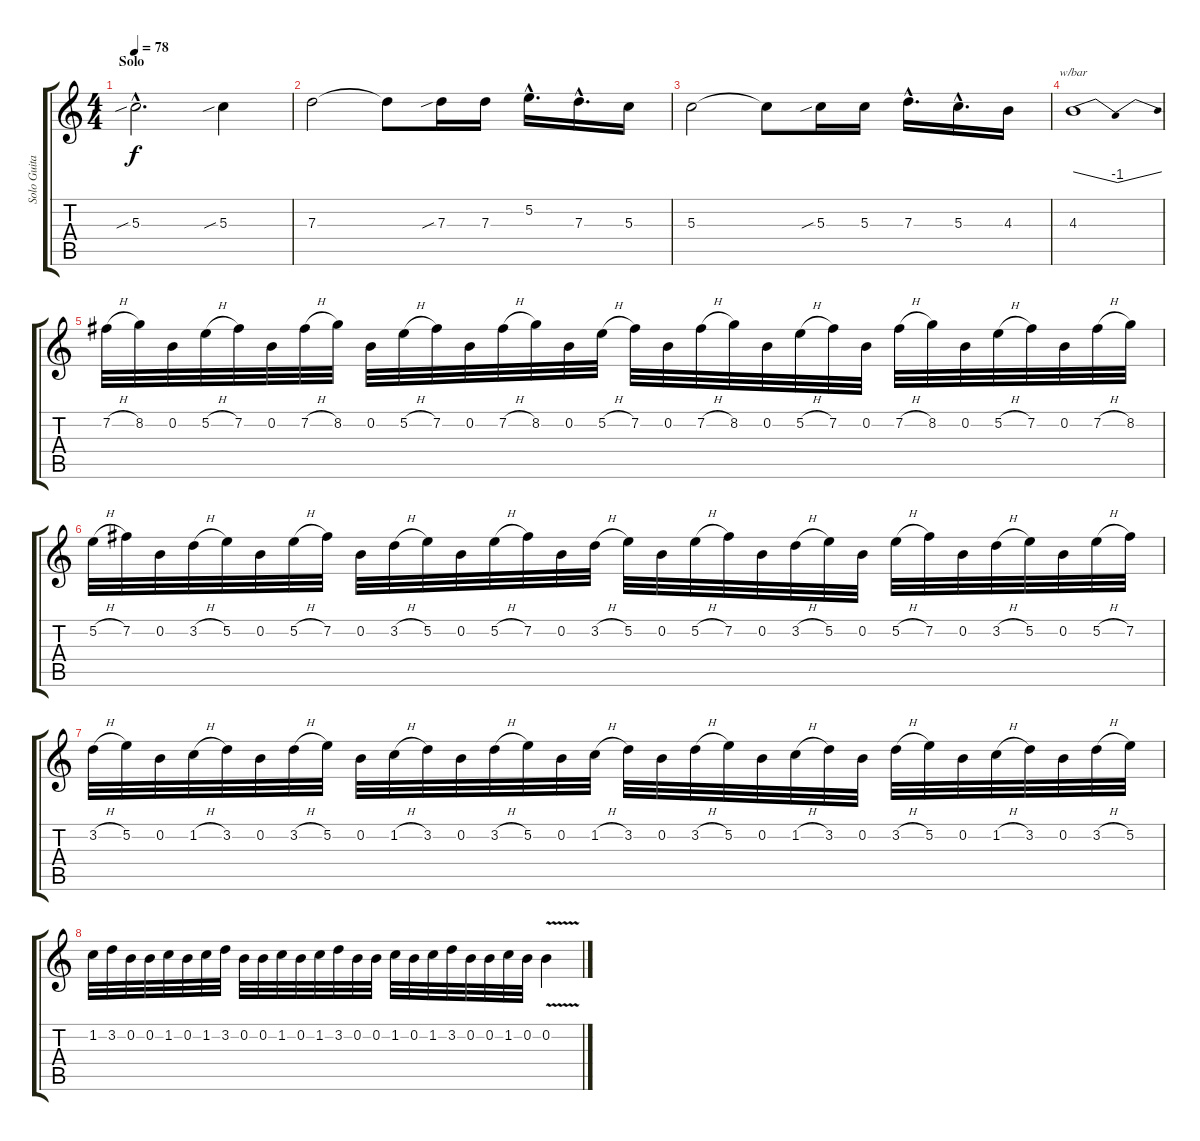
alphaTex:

\track ("Solo Guitar" "Solo Guita") {instrument distortionguitar}
\staff {score tabs}
\tuning (E4 B3 G3 D3 A2 E2) {hide}
\ts (4 4)
\section ("" "Solo")
\tempo 78
\clef g2
\ks c
5.3{sib hac}.2{d dy f instrument distortionguitar} 5.3{sib}.4 |
7.3.2 7.3{t}.8 7.3{sib}.16 7.3.16 5.2{hac}.16{d} 7.3{hac}.16{d} 5.3.16 |
5.3.2 5.3{t}.8 5.3{sib}.16 5.3.16 7.3{hac}.16{d} 5.3{hac}.16{d} 4.3.16 |
4.3.1{tbe (dip default 0 0 30 -4 60 0)} |
7.2{h}.32 8.2.32 0.2.32 5.2{h}.32 7.2.32 0.2.32 7.2{h}.32 8.2.32 0.2.32 5.2{h}.32 7.2.32 0.2.32 7.2{h}.32 8.2.32 0.2.32 5.2{h}.32 7.2.32 0.2.32 7.2{h}.32 8.2.32 0.2.32 5.2{h}.32 7.2.32 0.2.32 7.2{h}.32 8.2.32 0.2.32 5.2{h}.32 7.2.32 0.2.32 7.2{h}.32 8.2.32 |
5.2{h}.32 7.2.32 0.2.32 3.2{h}.32 5.2.32 0.2.32 5.2{h}.32 7.2.32 0.2.32 3.2{h}.32 5.2.32 0.2.32 5.2{h}.32 7.2.32 0.2.32 3.2{h}.32 5.2.32 0.2.32 5.2{h}.32 7.2.32 0.2.32 3.2{h}.32 5.2.32 0.2.32 5.2{h}.32 7.2.32 0.2.32 3.2{h}.32 5.2.32 0.2.32 5.2{h}.32 7.2.32 |
3.2{h}.32 5.2.32 0.2.32 1.2{h}.32 3.2.32 0.2.32 3.2{h}.32 5.2.32 0.2.32 1.2{h}.32 3.2.32 0.2.32 3.2{h}.32 5.2.32 0.2.32 1.2{h}.32 3.2.32 0.2.32 3.2{h}.32 5.2.32 0.2.32 1.2{h}.32 3.2.32 0.2.32 3.2{h}.32 5.2.32 0.2.32 1.2{h}.32 3.2.32 0.2.32 3.2{h}.32 5.2.32 |
1.2.32 3.2.32 0.2.32 0.2.32 1.2.32 0.2.32 1.2.32 3.2.32 0.2.32 0.2.32 1.2.32 0.2.32 1.2.32 3.2.32 0.2.32 0.2.32 1.2.32 0.2.32 1.2.32 3.2.32 0.2.32 0.2.32 1.2.32 0.2.32 0.2{v}.4
